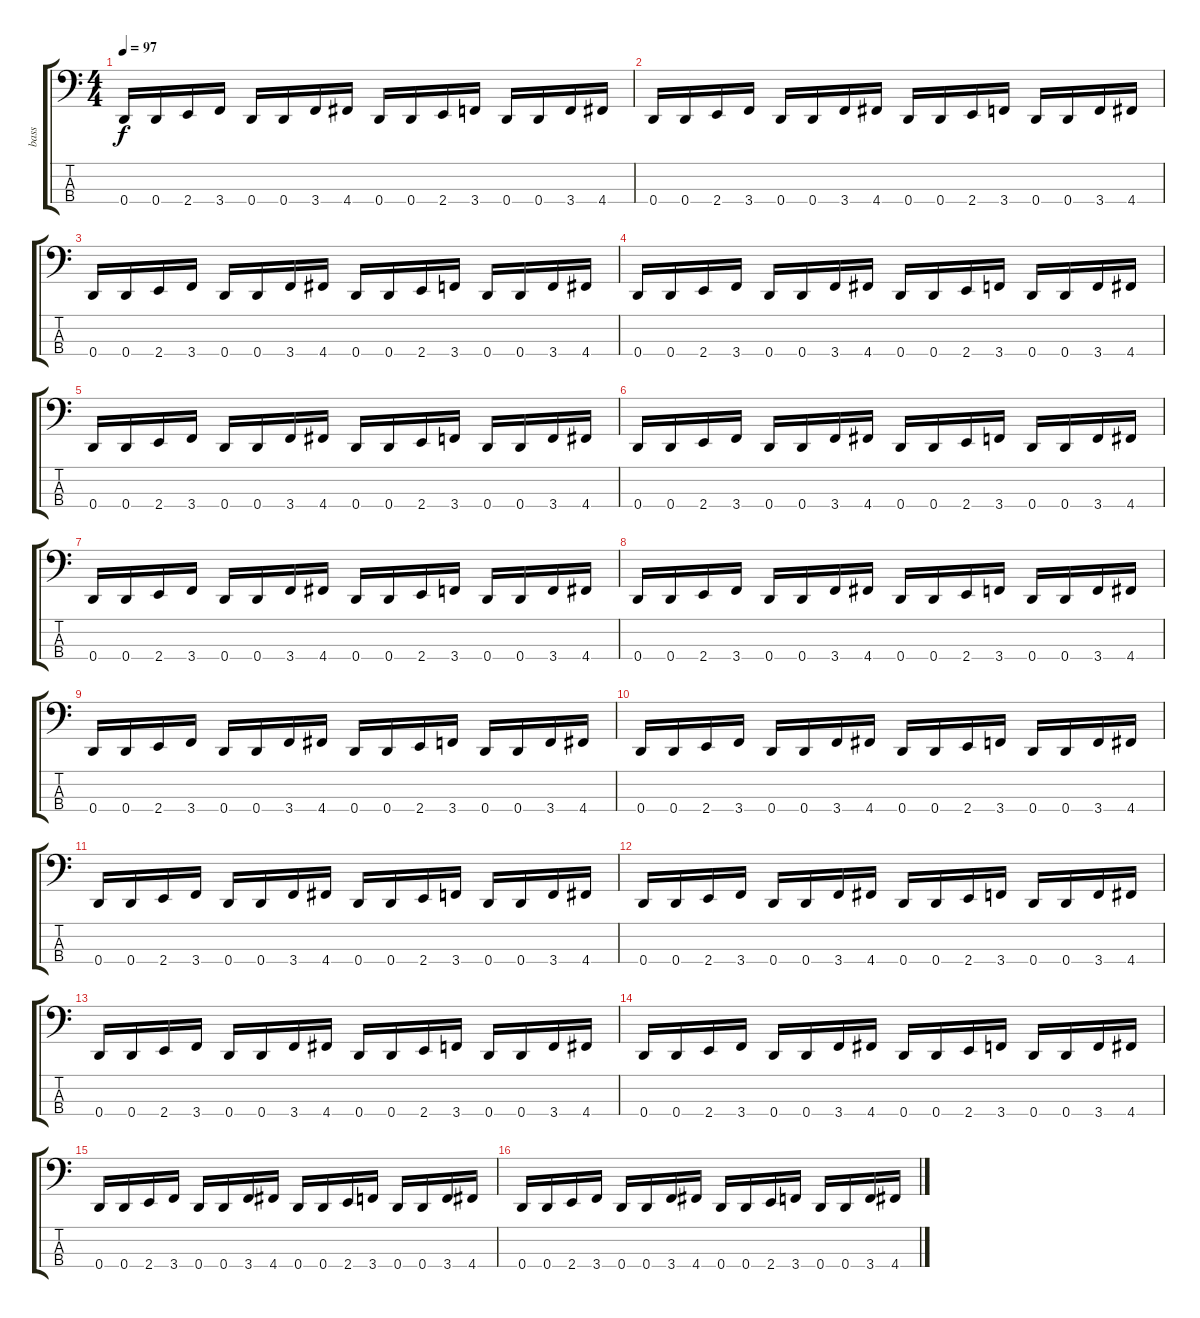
\track ("bass" "bass") {instrument electricbassfinger}
\staff {score tabs}
\tuning (F2 C2 G1 D1) {hide}
\ts (4 4)
\tempo 97
\clef f4
\ks c
0.4.16{dy f} 0.4.16 2.4.16 3.4.16 0.4.16 0.4.16 3.4.16 4.4.16 0.4.16 0.4.16 2.4.16 3.4.16 0.4.16 0.4.16 3.4.16 4.4.16 |
0.4.16 0.4.16 2.4.16 3.4.16 0.4.16 0.4.16 3.4.16 4.4.16 0.4.16 0.4.16 2.4.16 3.4.16 0.4.16 0.4.16 3.4.16 4.4.16 |
0.4.16 0.4.16 2.4.16 3.4.16 0.4.16 0.4.16 3.4.16 4.4.16 0.4.16 0.4.16 2.4.16 3.4.16 0.4.16 0.4.16 3.4.16 4.4.16 |
0.4.16 0.4.16 2.4.16 3.4.16 0.4.16 0.4.16 3.4.16 4.4.16 0.4.16 0.4.16 2.4.16 3.4.16 0.4.16 0.4.16 3.4.16 4.4.16 |
0.4.16 0.4.16 2.4.16 3.4.16 0.4.16 0.4.16 3.4.16 4.4.16 0.4.16 0.4.16 2.4.16 3.4.16 0.4.16 0.4.16 3.4.16 4.4.16 |
0.4.16 0.4.16 2.4.16 3.4.16 0.4.16 0.4.16 3.4.16 4.4.16 0.4.16 0.4.16 2.4.16 3.4.16 0.4.16 0.4.16 3.4.16 4.4.16 |
0.4.16 0.4.16 2.4.16 3.4.16 0.4.16 0.4.16 3.4.16 4.4.16 0.4.16 0.4.16 2.4.16 3.4.16 0.4.16 0.4.16 3.4.16 4.4.16 |
0.4.16 0.4.16 2.4.16 3.4.16 0.4.16 0.4.16 3.4.16 4.4.16 0.4.16 0.4.16 2.4.16 3.4.16 0.4.16 0.4.16 3.4.16 4.4.16 |
0.4.16 0.4.16 2.4.16 3.4.16 0.4.16 0.4.16 3.4.16 4.4.16 0.4.16 0.4.16 2.4.16 3.4.16 0.4.16 0.4.16 3.4.16 4.4.16 |
0.4.16 0.4.16 2.4.16 3.4.16 0.4.16 0.4.16 3.4.16 4.4.16 0.4.16 0.4.16 2.4.16 3.4.16 0.4.16 0.4.16 3.4.16 4.4.16 |
0.4.16 0.4.16 2.4.16 3.4.16 0.4.16 0.4.16 3.4.16 4.4.16 0.4.16 0.4.16 2.4.16 3.4.16 0.4.16 0.4.16 3.4.16 4.4.16 |
0.4.16 0.4.16 2.4.16 3.4.16 0.4.16 0.4.16 3.4.16 4.4.16 0.4.16 0.4.16 2.4.16 3.4.16 0.4.16 0.4.16 3.4.16 4.4.16 |
0.4.16 0.4.16 2.4.16 3.4.16 0.4.16 0.4.16 3.4.16 4.4.16 0.4.16 0.4.16 2.4.16 3.4.16 0.4.16 0.4.16 3.4.16 4.4.16 |
0.4.16 0.4.16 2.4.16 3.4.16 0.4.16 0.4.16 3.4.16 4.4.16 0.4.16 0.4.16 2.4.16 3.4.16 0.4.16 0.4.16 3.4.16 4.4.16 |
0.4.16 0.4.16 2.4.16 3.4.16 0.4.16 0.4.16 3.4.16 4.4.16 0.4.16 0.4.16 2.4.16 3.4.16 0.4.16 0.4.16 3.4.16 4.4.16 |
0.4.16 0.4.16 2.4.16 3.4.16 0.4.16 0.4.16 3.4.16 4.4.16 0.4.16 0.4.16 2.4.16 3.4.16 0.4.16 0.4.16 3.4.16 4.4.16
